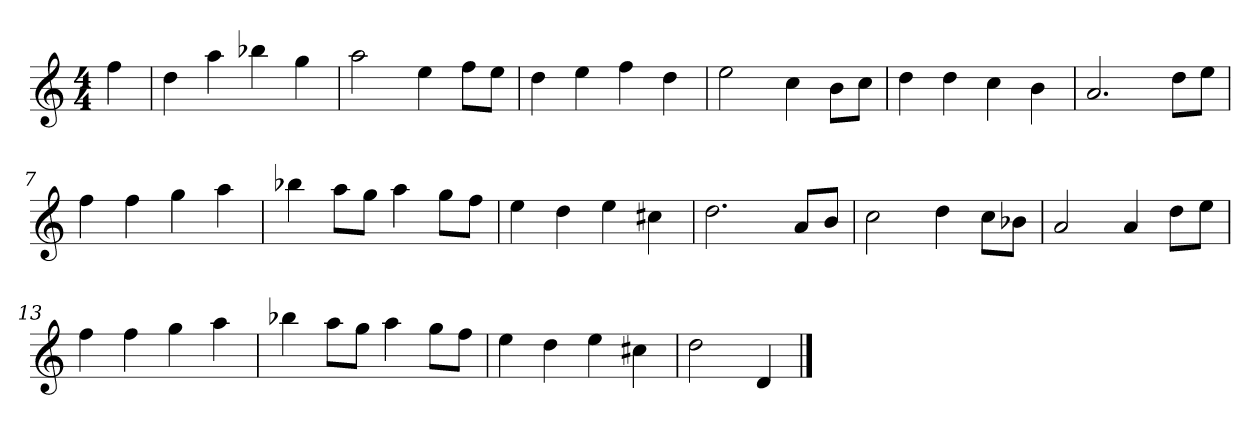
**kern
*part1
*staff1
*k[]
*M4/4
*MM120
=
4ff
=1
4dd
4aa
4bb-X
4gg
=2
2aa
4ee
8ffL
8eeJ
=3
4dd
4ee
4ff
4dd
=4
2ee
4cc
8bL
8ccJ
=5
4dd
4dd
4cc
4b
=6
2.a
8ddL
8eeJ
=7
4ff
4ff
4gg
4aa
=8
4bb-X
8aaL
8ggJ
4aa
8ggL
8ffJ
=9
4ee
4dd
4ee
4cc#X
=10
2.dd
8aL
8bJ
=11
2cc
4dd
8ccL
8b-XJ
=12
2a
4a
8ddL
8eeJ
=13
4ff
4ff
4gg
4aa
=14
4bb-X
8aaL
8ggJ
4aa
8ggL
8ffJ
=15
4ee
4dd
4ee
4cc#X
=16
2dd
4d
==
*-
